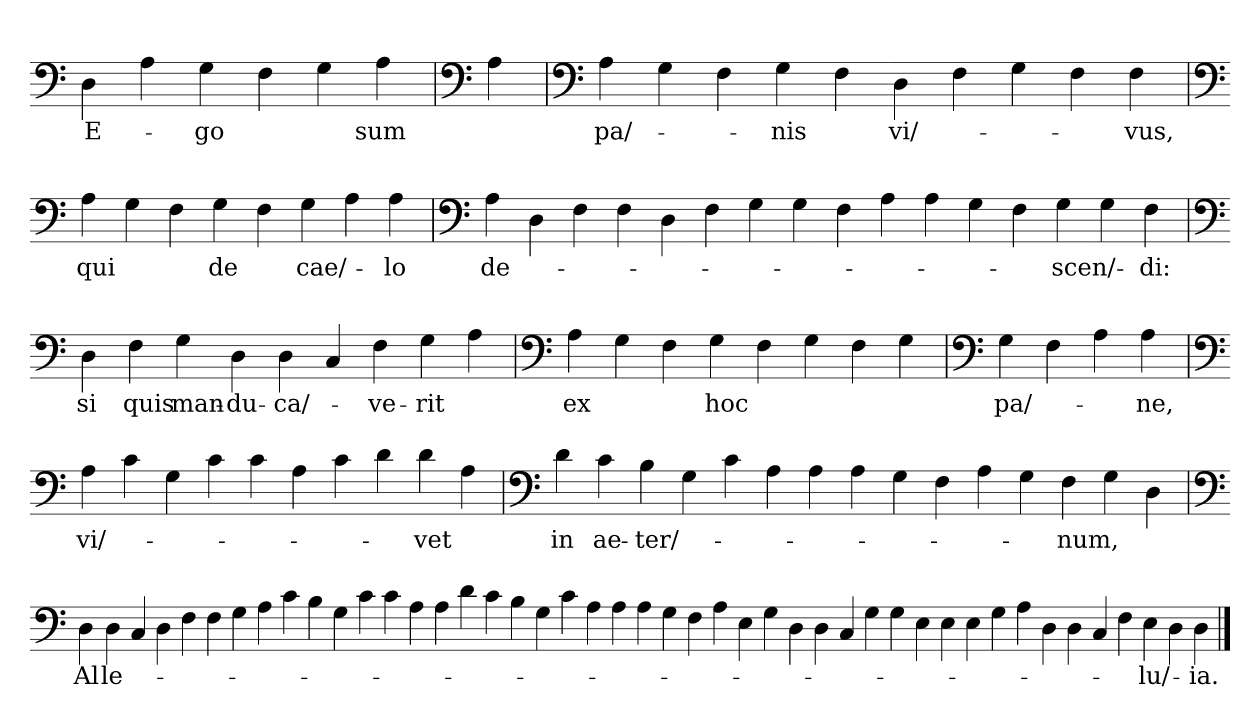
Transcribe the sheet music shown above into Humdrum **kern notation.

**kern	**text
*part1	*part1
*staff1	*staff1
*clefF4	*
=	=
4D	E-
4A	.
4G	-go
4F	.
4G	.
4A	sum
='	='
*clefF4	*
4A	.
=`	=`
*clefF4	*
4A	pa/-
4G	.
4F	.
4G	-nis
4F	.
4D	vi/-
4F	.
4G	.
4F	.
4F	-vus,
='	='
*clefF4	*
4A	qui
4G	.
4F	.
4G	de
4F	.
4G	cae/-
4A	.
4A	-lo
=`	=`
*clefF4	*
4A	de-
4D	.
4F	.
4F	.
4D	.
4F	.
4G	.
4G	.
4F	.
4A	.
4A	.
4G	.
4F	.
4G	-scen/-
4G	.
4F	-di:
='	='
*clefF4	*
4D	si
4F	quis
4G	man-
4D	-du-
4D	-ca/-
4C	.
4F	-ve-
4G	-rit
4A	.
=`	=`
*clefF4	*
4A	ex
4G	.
4F	.
4G	hoc
4F	.
4G	.
4F	.
4G	.
='	='
*clefF4	*
4G	pa/-
4F	.
4A	.
4A	-ne,
='	='
*clefF4	*
4A	vi/-
4c	.
4G	.
4c	.
4c	.
4A	.
4c	.
4d	.
4d	-vet
4A	.
=`	=`
*clefF4	*
4d	in
4c	ae-
4B	-ter/-
4G	.
4c	.
4A	.
4A	.
4A	.
4G	.
4F	.
4A	.
4G	.
4F	-num,
4G	.
4D	.
='	='
*clefF4	*
4D	Al-
4D	-le-
4C	.
4D	.
4F	.
4F	.
4G	.
4A	.
4c	.
4B	.
4G	.
4c	.
4c	.
4A	.
4A	.
4d	.
4c	.
4B	.
4G	.
4c	.
4A	.
4A	.
4A	.
4G	.
4F	.
4A	.
4E	.
4G	.
4D	.
4D	.
4C	.
4G	.
4G	.
4E	.
4E	.
4E	.
4G	.
4A	.
4D	.
4D	.
4C	.
4F	.
4E	-lu/-
4D	.
4D	-ia.
==	==
*-	*-
